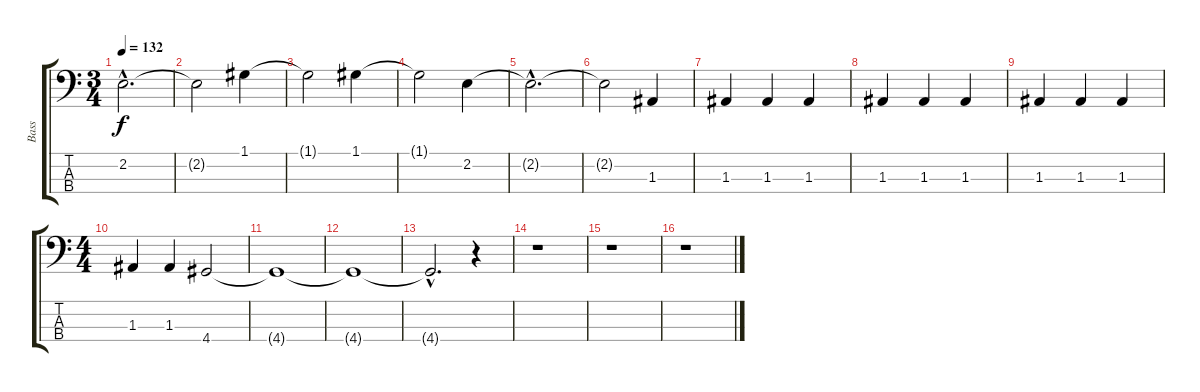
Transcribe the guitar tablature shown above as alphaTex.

\track ("Bass" "Bass") {instrument fretlessbass}
\staff {score tabs}
\tuning (G2 D2 A1 E1) {hide}
\ts (3 4)
\tempo 132
\clef f4
\ks c
2.2{hac t}.2{d dy f} |
2.2{t}.2 1.1.4 |
1.1{t}.2 1.1.4 |
1.1{t}.2 2.2.4 |
2.2{hac t}.2{d} |
2.2{t}.2 1.3.4 |
1.3.4 1.3.4 1.3.4 |
1.3.4 1.3.4 1.3.4 |
1.3.4 1.3.4 1.3.4 |
\ts (4 4)
1.3.4 1.3.4 4.4.2 |
4.4{t}.1 |
4.4{t}.1 |
4.4{hac t}.2{d} r.4 |
r.1 |
r.1 |
r.1
